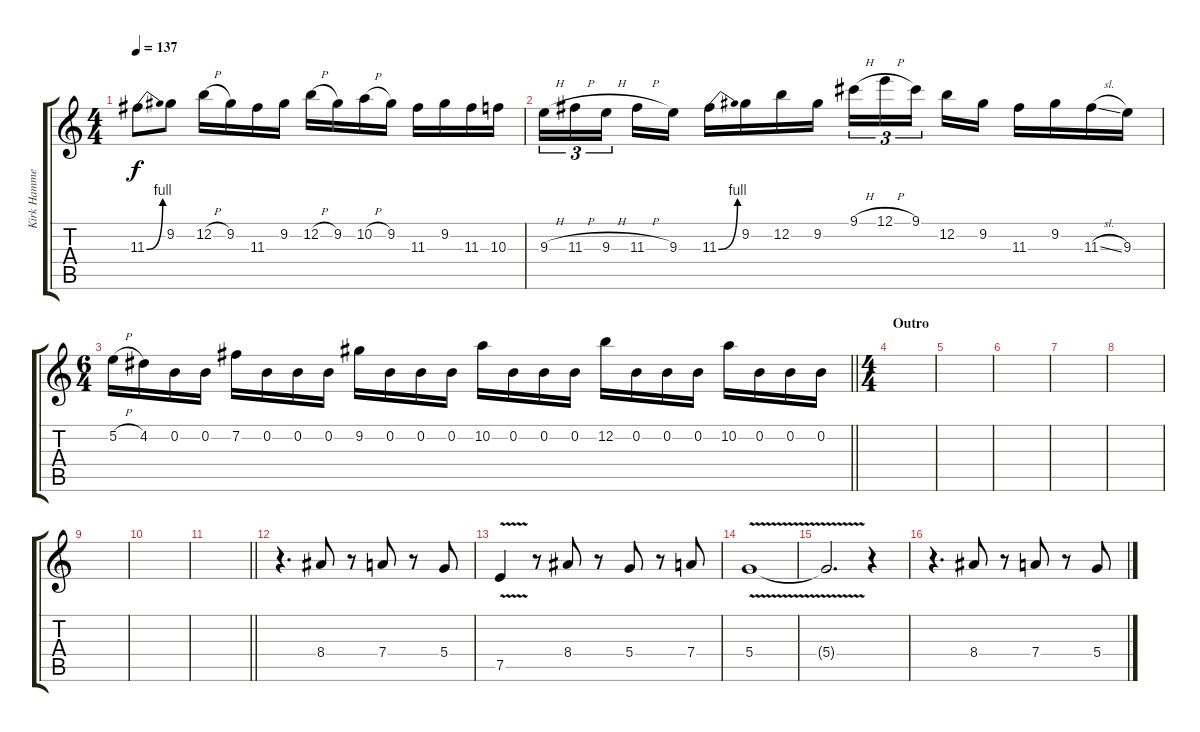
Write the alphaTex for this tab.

\track ("Kirk Hammett" "Kirk Hamme") {instrument overdrivenguitar}
\staff {score tabs}
\tuning (E4 B3 G3 D3 A2 E2) {hide}
\ts (4 4)
\tempo 137
\clef g2
\ks c
11.3{be (bend 0 0 60 4)}.8{dy f} 9.2.8 12.2{h}.16 9.2.16 11.3.16 9.2.16 12.2{h}.16 9.2.16 10.2{h}.16 9.2.16 11.3.16 9.2.16 11.3.16 10.3.16 |
9.3{h}.16{tu (3 2)} 11.3{h}.16{tu (3 2)} 9.3{h}.16{tu (3 2)} 11.3{h}.16 9.3.16 11.3{be (bend 0 0 60 4)}.16 9.2.16 12.2.16 9.2.16 9.1{h}.16{tu (3 2)} 12.1{h}.16{tu (3 2)} 9.1.16{tu (3 2)} 12.2.16 9.2.16 11.3.16 9.2.16 11.3{sl}.16 9.3.16 |
\ts (6 4)
\barLineRight lightlight
5.2{h}.16 4.2.16 0.2.16 0.2.16 7.2.16 0.2.16 0.2.16 0.2.16 9.2.16 0.2.16 0.2.16 0.2.16 10.2.16 0.2.16 0.2.16 0.2.16 12.2.16 0.2.16 0.2.16 0.2.16 10.2.16 0.2.16 0.2.16 0.2.16 |
\ts (4 4)
\section ("" "Outro")
|
|
|
|
|
|
|
\barLineRight lightlight
|
r.4{d} 8.4.8 r.8 7.4.8 r.8 5.4.8 |
7.5{v}.4 r.8 8.4.8 r.8 5.4.8 r.8 7.4.8 |
5.4{v}.1 |
5.4{t}.2{d} r.4 |
r.4{d} 8.4.8 r.8 7.4.8 r.8 5.4.8
